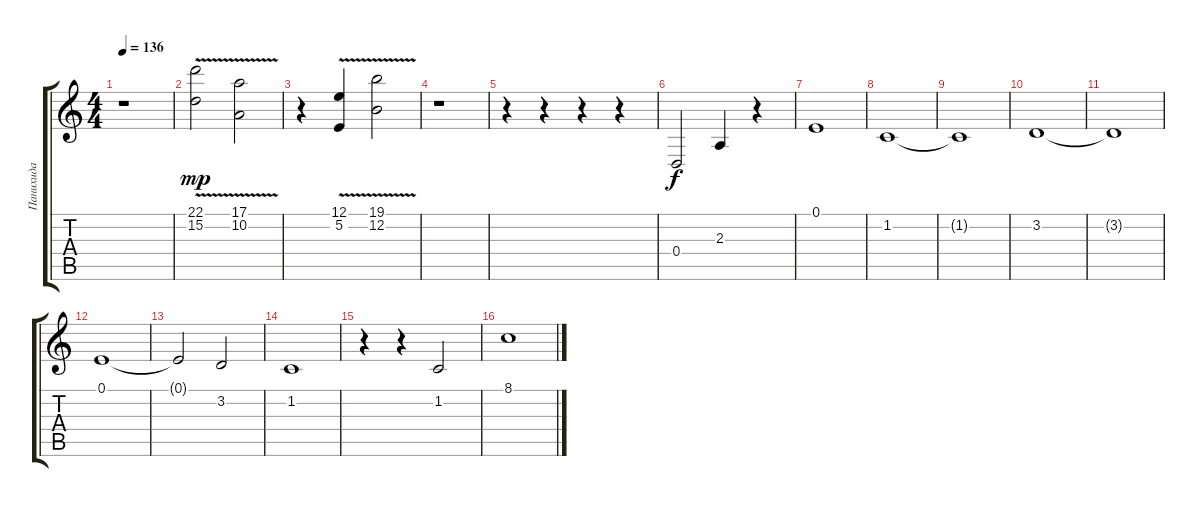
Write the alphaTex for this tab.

\track ("Панихида" "Панихида") {instrument fx1rain}
\staff {score tabs}
\tuning (E4 B3 G3 D3 A2 E2) {hide}
\ts (4 4)
\tempo 136
\clef g2
\ks c
r.1{dy f} |
(22.1{v} 15.2{v}).2{dy mp} (17.1 10.2{v}).2{balance 16 instrument fx1rain} |
r.4 (12.1 5.2{v}).4 (19.1 12.2{v}).2{balance 0 instrument fx1rain} |
r.1 |
r.4 r.4 r.4 r.4 |
0.4.2{dy f} 2.3.4 r.4 |
0.1.1 |
1.2.1 |
1.2{t}.1 |
3.2.1 |
3.2{t}.1 |
0.1.1 |
0.1{t}.2 3.2.2 |
1.2.1 |
r.4 r.4 1.2.2 |
8.1.1
